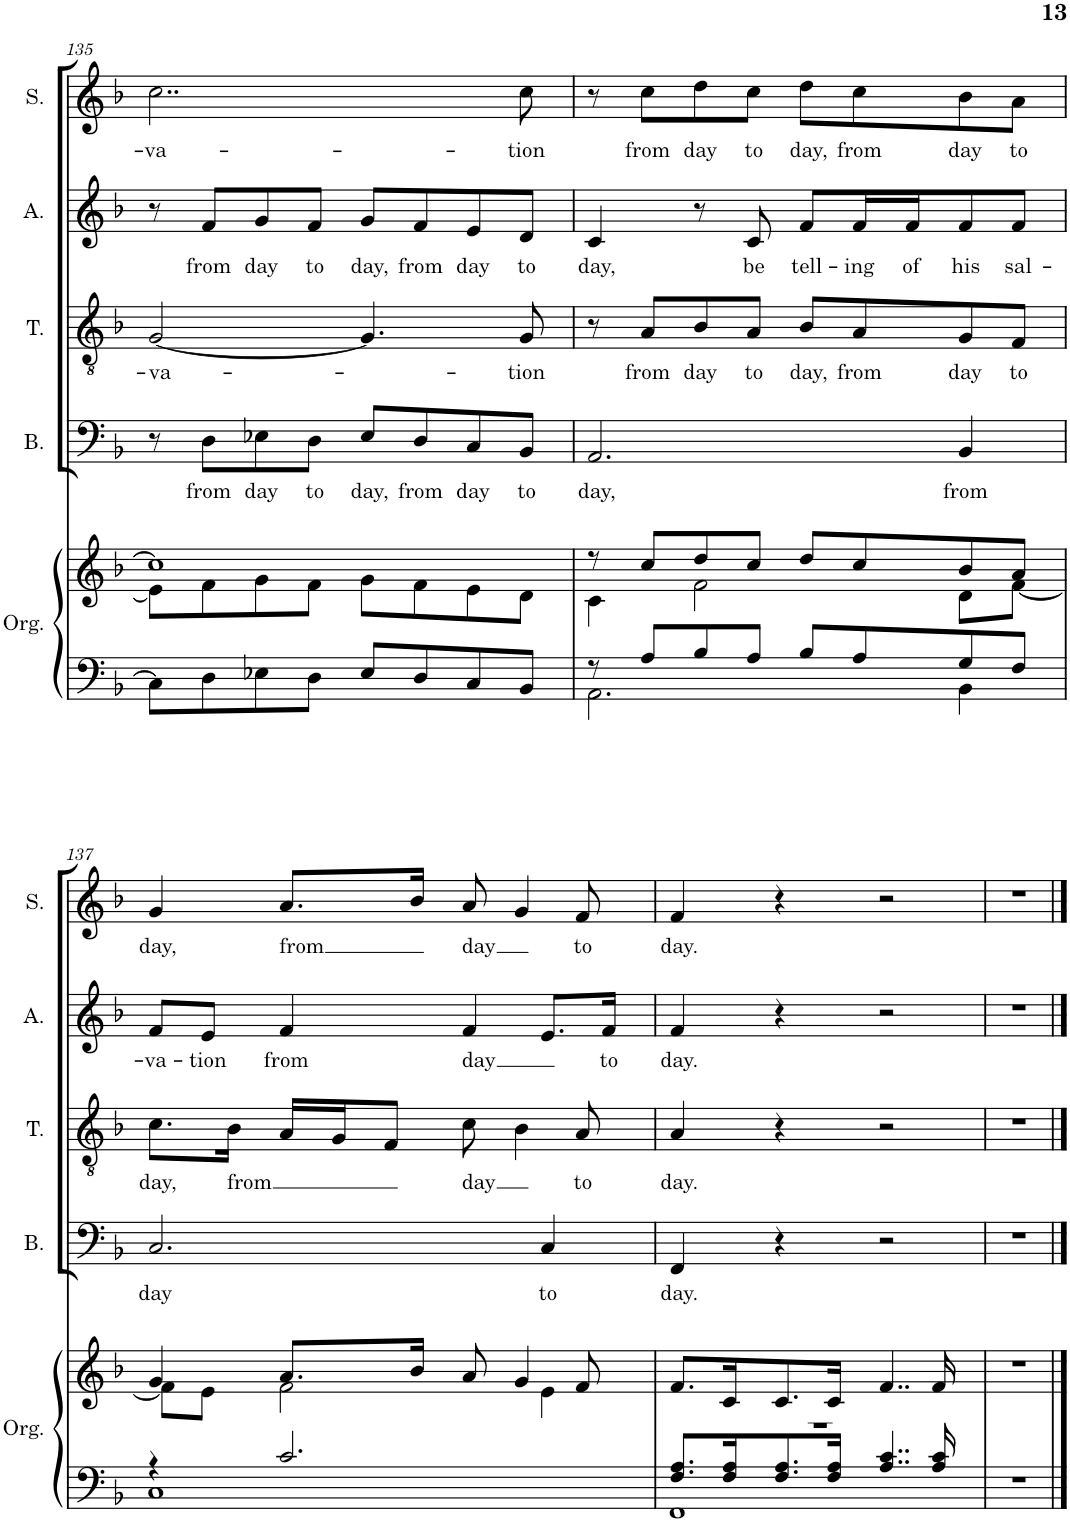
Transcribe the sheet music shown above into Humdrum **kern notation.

**kern	**kern	**kern	**text	**kern	**text	**kern	**text	**kern	**text
*part5	*part5	*part4	*part4	*part3	*part3	*part2	*part2	*part1	*part1
*staff6	*staff5	*staff4	*staff4	*staff3	*staff3	*staff2	*staff2	*staff1	*staff1
*I"Organ	*	*I"Bass	*	*I"Tenor	*	*I"Alto	*	*I"Soprano	*
*I'Org.	*	*I'B.	*	*I'T.	*	*I'A.	*	*I'S.	*
!!LO:PB:g=z
*clefF4	*clefG2	*clefF4	*	*clefGv2	*	*clefG2	*	*clefG2	*
*	*	*	*	*	*	*Trd1c2	*	*	*
*k[b-]	*k[b-]	*k[b-]	*	*k[b-]	*	*k[b-]	*	*k[b-]	*
*M2/2	*M2/2	*M2/2	*	*M2/2	*	*M2/2	*	*M2/2	*
*met(c|)	*met(c|)	*met(c|)	*	*met(c|)	*	*met(c|)	*	*met(c|)	*
=135	=135	=135	=135	=135	=135	=135	=135	=135	=135
*	*^	*	*	*	*	*	*	*	*
!	!	!	!	!	!	!LO:LY:b	!	!	!	!LO:LY:b
8C\L]	1cc]	8e\L]	8r	.	[<2G/	-va-	8r	.	2..cc\	-va-
!	!	!	!	!LO:LY:b	!	!	!	!LO:LY:b	!	!
8D\	.	8f\	8D\L	from	.	.	8f/L	from	.	.
!	!	!	!	!LO:LY:b	!	!	!	!LO:LY:b	!	!
8E-X\	.	8g\	8E-X\	day	.	.	8g/	day	.	.
!	!	!	!	!LO:LY:b	!	!	!	!LO:LY:b	!	!
8D\J	.	8f\J	8D\J	to	.	.	8f/J	to	.	.
!	!	!	!	!LO:LY:b	!	!	!	!LO:LY:b	!	!
8E-/L	.	8g\L	8E-/L	day,	4.G/]	.	8g/L	day,	.	.
!	!	!	!	!LO:LY:b	!	!	!	!LO:LY:b	!	!
8D/	.	8f\	8D/	from	.	.	8f/	from	.	.
!	!	!	!	!LO:LY:b	!	!	!	!LO:LY:b	!	!
8C/	.	8e\	8C/	day	.	.	8e/	day	.	.
!	!	!	!	!LO:LY:b	!	!LO:LY:b	!	!LO:LY:b	!	!LO:LY:b
8BB-/J	.	8d\J	8BB-/J	to	8G/	-tion	8d/J	to	8cc\	-tion
=136	=136	=136	=136	=136	=136	=136	=136	=136	=136	=136
*^	*	*	*	*	*	*	*	*	*	*
!	!	!	!	!	!LO:LY:b	!	!	!	!LO:LY:b	!	!
8r	2.AA\	8r	4c\	2.AA/	day,	8r	.	4c/	day,	8r	.
!	!	!	!	!	!	!	!LO:LY:b	!	!	!	!LO:LY:b
8A/L	.	8cc/L	.	.	.	8A/L	from	.	.	8cc\L	from
!	!	!	!	!	!	!	!LO:LY:b	!	!	!	!LO:LY:b
8B-/	.	8dd/	2f\	.	.	8B-/	day	8r	.	8dd\	day
!	!	!	!	!	!	!	!LO:LY:b	!	!LO:LY:b	!	!LO:LY:b
8A/J	.	8cc/J	.	.	.	8A/J	to	8c/	be	8cc\J	to
!	!	!	!	!	!	!	!LO:LY:b	!	!LO:LY:b	!	!LO:LY:b
8B-/L	.	8dd/L	.	.	.	8B-/L	day,	8f/L	tell-	8dd\L	day,
!	!	!	!	!	!	!	!LO:LY:b	!	!LO:LY:b	!	!LO:LY:b
8A/	.	8cc/	.	.	.	8A/	from	16f/L	-ing	8cc\	from
!	!	!	!	!	!	!	!	!	!LO:LY:b	!	!
.	.	.	.	.	.	.	.	16f/J	of	.	.
!	!	!	!	!	!LO:LY:b	!	!LO:LY:b	!	!LO:LY:b	!	!LO:LY:b
8G/	4BB-\	8b-/	8d\L	4BB-/	from	8G/	day	8f/	his	8b-\	day
!	!	!	!	!	!	!	!LO:LY:b	!	!LO:LY:b	!	!LO:LY:b
8F/J	.	8a/J	[8f\J	.	.	8F/J	to	8f/J	sal-	8a\J	to
!!LO:LB:g=z
=137	=137	=137	=137	=137	=137	=137	=137	=137	=137	=137	=137
!	!	!	!	!	!LO:LY:b	!	!LO:LY:b	!	!LO:LY:b	!	!LO:LY:b
4r	1C	4g/	8f\L]	2.C/	day	8.c\L	day,	8f/L	-va-	4g/	day,
!	!	!	!	!	!	!	!	!	!LO:LY:b	!	!
.	.	.	8e\J	.	.	.	.	8e/J	-tion	.	.
!	!	!	!	!	!	!	!LO:LY:b	!	!	!	!
.	.	.	.	.	.	16B-\Jk	from	.	.	.	.
!	!	!	!	!	!	!	!	!	!LO:LY:b	!	!LO:LY:b
2.c/	.	8.a/L	2f\	.	.	16A/LL	.	4f/	from	8.a/L	from
.	.	.	.	.	.	16G/J	.	.	.	.	.
.	.	.	.	.	.	8F/J	.	.	.	.	.
.	.	16b-/Jk	.	.	.	.	.	.	.	16b-/Jk	.
!	!	!	!	!	!	!	!LO:LY:b	!	!LO:LY:b	!	!LO:LY:b
.	.	8a/	.	.	.	8c\	day	4f/	day	8a/	day
.	.	4g/	.	.	.	4B-\	.	.	.	4g/	.
!	!	!	!	!	!LO:LY:b	!	!	!	!	!	!
.	.	.	4e\	4C/	to	.	.	8.e/L	.	.	.
!	!	!	!	!	!	!	!LO:LY:b	!	!	!	!LO:LY:b
.	.	8f/	.	.	.	8A/	to	.	.	8f/	to
!	!	!	!	!	!	!	!	!	!LO:LY:b	!	!
.	.	.	.	.	.	.	.	16f/Jk	to	.	.
=138	=138	=138	=138	=138	=138	=138	=138	=138	=138	=138	=138
!	!	!	!	!	!LO:LY:b	!	!LO:LY:b	!	!LO:LY:b	!	!LO:LY:b
8.F/ 8.A/L	1FF	8.f/L	1r	4FF/	day.	4A/	day.	4f/	day.	4f/	day.
16F/ 16A/K	.	16c/K	.	.	.	.	.	.	.	.	.
8.F/ 8.A/	.	8.c/	.	4r	.	4r	.	4r	.	4r	.
16F/ 16A/Jk	.	16c/Jk	.	.	.	.	.	.	.	.	.
4..A/ 4..c/	.	4..f/	.	2r	.	2r	.	2r	.	2r	.
16A/ 16c/	.	16f/	.	.	.	.	.	.	.	.	.
*v	*v	*	*	*	*	*	*	*	*	*	*
*	*v	*v	*	*	*	*	*	*	*	*
=139	=139	=139	=139	=139	=139	=139	=139	=139	=139
1r	1r	1r	.	1r	.	1r	.	1r	.
==	==	==	==	==	==	==	==	==	==
*-	*-	*-	*-	*-	*-	*-	*-	*-	*-
